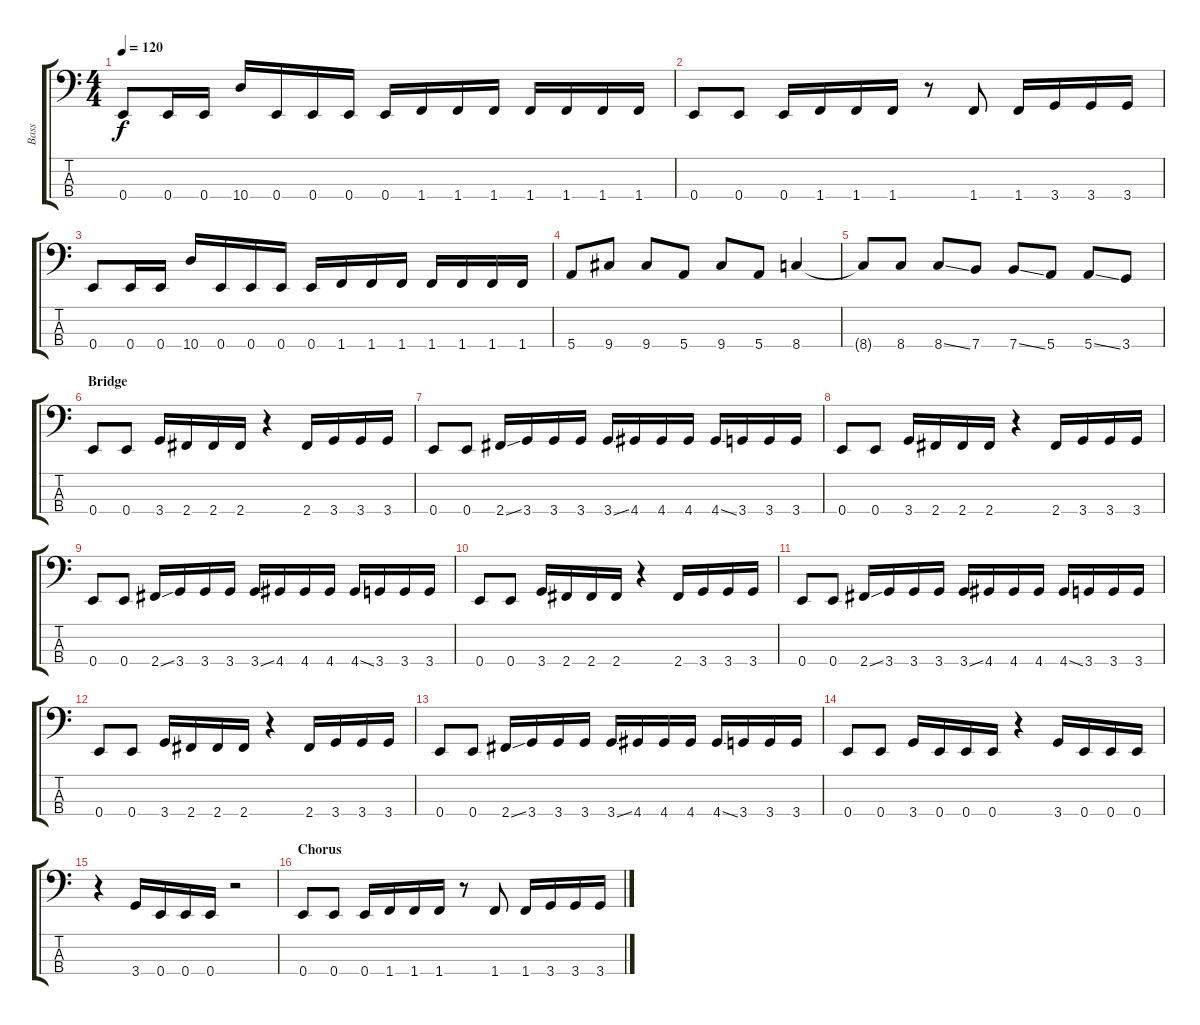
\track ("Bass" "Bass") {instrument electricbasspick}
\staff {score tabs}
\tuning (G2 D2 A1 E1) {hide}
\ts (4 4)
\tempo 120
\clef f4
\ks c
0.4.8{dy f} 0.4.16 0.4.16 10.4.16 0.4.16 0.4.16 0.4.16 0.4.16 1.4.16 1.4.16 1.4.16 1.4.16 1.4.16 1.4.16 1.4.16 |
0.4.8 0.4.8 0.4.16 1.4.16 1.4.16 1.4.16 r.8 1.4.8 1.4.16 3.4.16 3.4.16 3.4.16 |
0.4.8 0.4.16 0.4.16 10.4.16 0.4.16 0.4.16 0.4.16 0.4.16 1.4.16 1.4.16 1.4.16 1.4.16 1.4.16 1.4.16 1.4.16 |
\section ("" "")
5.4.8 9.4.8 9.4.8 5.4.8 9.4.8 5.4.8 8.4.4 |
8.4{t}.8 8.4.8 8.4{ss}.8 7.4.8 7.4{ss}.8 5.4.8 5.4{ss}.8 3.4.8 |
\section ("" "Bridge")
0.4.8 0.4.8 3.4.16 2.4.16 2.4.16 2.4.16 r.4 2.4.16 3.4.16 3.4.16 3.4.16 |
0.4.8 0.4.8 2.4{ss}.16 3.4.16 3.4.16 3.4.16 3.4{ss}.16 4.4.16 4.4.16 4.4.16 4.4{ss}.16 3.4.16 3.4.16 3.4.16 |
0.4.8 0.4.8 3.4.16 2.4.16 2.4.16 2.4.16 r.4 2.4.16 3.4.16 3.4.16 3.4.16 |
0.4.8 0.4.8 2.4{ss}.16 3.4.16 3.4.16 3.4.16 3.4{ss}.16 4.4.16 4.4.16 4.4.16 4.4{ss}.16 3.4.16 3.4.16 3.4.16 |
0.4.8 0.4.8 3.4.16 2.4.16 2.4.16 2.4.16 r.4 2.4.16 3.4.16 3.4.16 3.4.16 |
0.4.8 0.4.8 2.4{ss}.16 3.4.16 3.4.16 3.4.16 3.4{ss}.16 4.4.16 4.4.16 4.4.16 4.4{ss}.16 3.4.16 3.4.16 3.4.16 |
0.4.8 0.4.8 3.4.16 2.4.16 2.4.16 2.4.16 r.4 2.4.16 3.4.16 3.4.16 3.4.16 |
0.4.8 0.4.8 2.4{ss}.16 3.4.16 3.4.16 3.4.16 3.4{ss}.16 4.4.16 4.4.16 4.4.16 4.4{ss}.16 3.4.16 3.4.16 3.4.16 |
0.4.8 0.4.8 3.4.16 0.4.16 0.4.16 0.4.16 r.4 3.4.16 0.4.16 0.4.16 0.4.16 |
r.4 3.4.16 0.4.16 0.4.16 0.4.16 r.2 |
\section ("" "Chorus")
0.4.8 0.4.8 0.4.16 1.4.16 1.4.16 1.4.16 r.8 1.4.8 1.4.16 3.4.16 3.4.16 3.4.16
